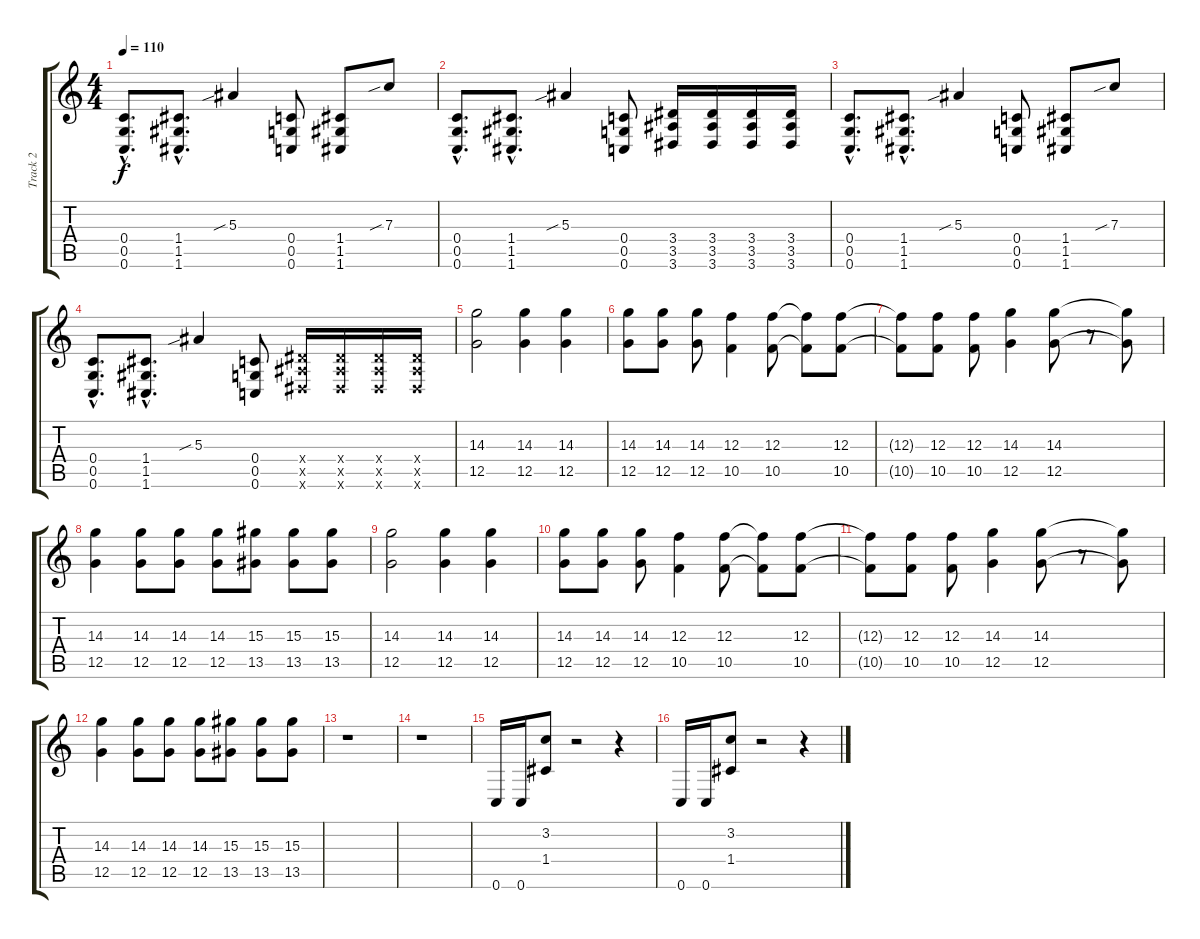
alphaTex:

\track ("Track 2" "Track 2") {instrument distortionguitar}
\staff {score tabs}
\tuning (D4 A3 F3 C3 G2 C2) {hide}
\ts (4 4)
\tempo 110
\clef g2
\ks c
(0.4{hac} 0.5{hac} 0.6{hac}).8{d dy f} (1.4{hac} 1.5{hac} 1.6{hac}).8{d} 5.3{sib}.4 (0.4 0.5 0.6).8 (1.4 1.5 1.6).8 7.3{sib}.8 |
(0.4{hac} 0.5{hac} 0.6{hac}).8{d} (1.4{hac} 1.5{hac} 1.6{hac}).8{d} 5.3{sib}.4 (0.4 0.5 0.6).8 (3.4 3.5 3.6).16 (3.4 3.5 3.6).16 (3.4 3.5 3.6).16 (3.4 3.5 3.6).16 |
(0.4{hac} 0.5{hac} 0.6{hac}).8{d} (1.4{hac} 1.5{hac} 1.6{hac}).8{d} 5.3{sib}.4 (0.4 0.5 0.6).8 (1.4 1.5 1.6).8 7.3{sib}.8 |
(0.4{hac} 0.5{hac} 0.6{hac}).8{d} (1.4{hac} 1.5{hac} 1.6{hac}).8{d} 5.3{sib}.4 (0.4 0.5 0.6).8 (3.4{x} 3.5{x} 3.6{x}).16 (3.4{x} 3.5{x} 3.6{x}).16 (3.4{x} 3.5{x} 3.6{x}).16 (3.4{x} 3.5{x} 3.6{x}).16 |
(14.3 12.5).2 (14.3 12.5).4 (14.3 12.5).4 |
(14.3 12.5).8 (14.3 12.5).8 (14.3 12.5).8 (12.3 10.5).4 (12.3 10.5).8 (12.3{t} 10.5{t}).8 (12.3 10.5).8 |
(12.3{t} 10.5{t}).8 (12.3 10.5).8 (12.3 10.5).8 (14.3 12.5).4 (14.3 12.5).8 r.8 (14.3{t} 12.5{t}).8 |
(14.3 12.5).4 (14.3 12.5).8 (14.3 12.5).8 (14.3 12.5).8 (15.3 13.5).8 (15.3 13.5).8 (15.3 13.5).8 |
(14.3 12.5).2 (14.3 12.5).4 (14.3 12.5).4 |
(14.3 12.5).8 (14.3 12.5).8 (14.3 12.5).8 (12.3 10.5).4 (12.3 10.5).8 (12.3{t} 10.5{t}).8 (12.3 10.5).8 |
(12.3{t} 10.5{t}).8 (12.3 10.5).8 (12.3 10.5).8 (14.3 12.5).4 (14.3 12.5).8 r.8 (14.3{t} 12.5{t}).8 |
(14.3 12.5).4 (14.3 12.5).8 (14.3 12.5).8 (14.3 12.5).8 (15.3 13.5).8 (15.3 13.5).8 (15.3 13.5).8 |
r.1 |
r.1 |
0.6.16 0.6.16 (3.2 1.4).8 r.2 r.4 |
0.6.16 0.6.16 (3.2 1.4).8 r.2 r.4
